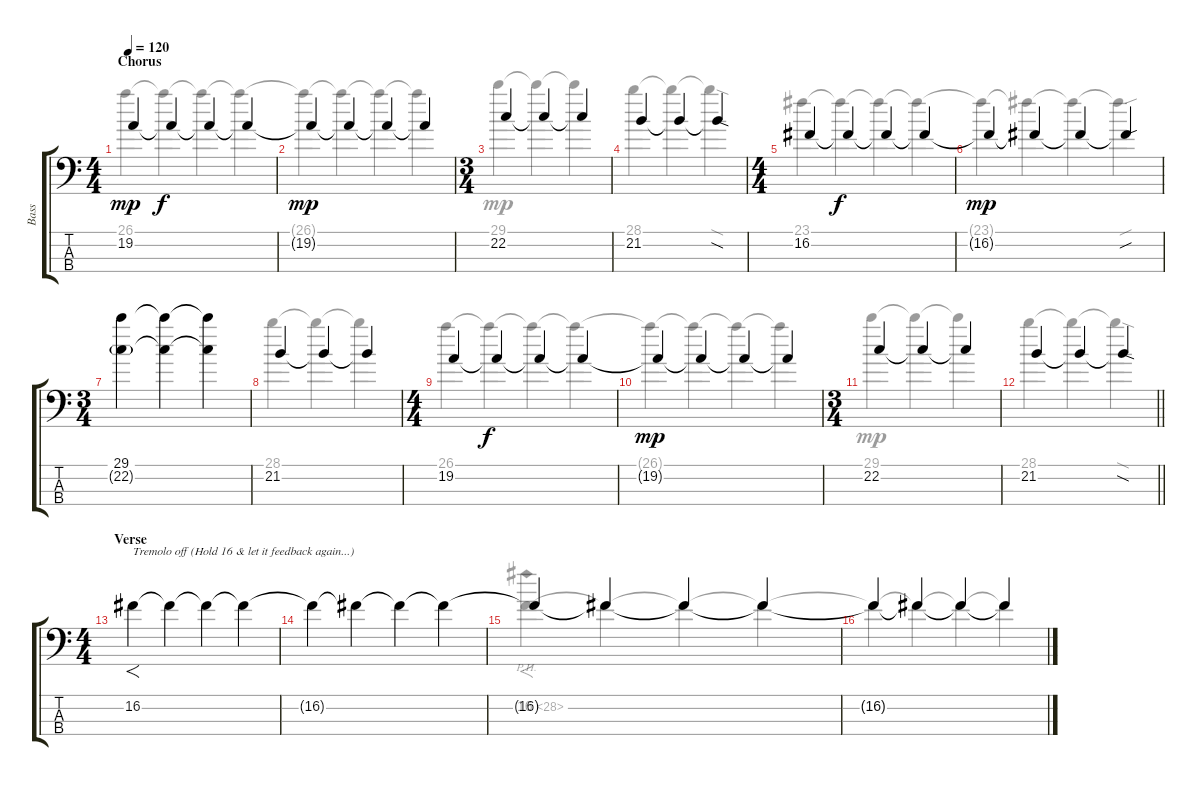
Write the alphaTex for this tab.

\track ("Bass" "Bass") {instrument electricbassfinger}
\staff {score tabs}
\tuning (G2 D2 A1 D1) {hide}
\voice
\ts (4 4)
\section ("" "Chorus")
\tempo 120
\clef f4
\ks c
19.2.4{dy mp} 19.2{t}.4{dy f} 19.2{t}.4 19.2{t}.4 |
19.2{t}.4{dy mp} 19.2{t}.4 19.2{t}.4 19.2{t}.4 |
\ts (3 4)
22.2.4 22.2{t}.4 22.2{t}.4 |
21.2.4 21.2{t}.4 21.2{sod t}.4 |
\ts (4 4)
16.2.4 16.2{t}.4{dy f} 16.2{t}.4 16.2{t}.4 |
16.2{t}.4{dy mp} 16.2{t}.4 16.2{t}.4 16.2{sou t}.4 |
\ts (3 4)
(29.1 22.2{g}).4 (29.1{t} 22.2{t}).4 (29.1{t} 22.2{t}).4 |
21.2.4 21.2{t}.4 21.2{t}.4 |
\ts (4 4)
19.2.4 19.2{t}.4{dy f} 19.2{t}.4 19.2{t}.4 |
19.2{t}.4{dy mp} 19.2{t}.4 19.2{t}.4 19.2{t}.4 |
\ts (3 4)
22.2.4 22.2{t}.4 22.2{t}.4 |
\barLineRight lightlight
21.2.4 21.2{t}.4 21.2{sod t}.4 |
\ts (4 4)
\section ("" "Verse")
16.2.4{f txt "Tremolo off (Hold 16 & let it feedback again...)"} 16.2{t}.4 16.2{t}.4 16.2{t}.4 |
16.2{t}.4 16.2{t}.4 16.2{t}.4 16.2{t}.4 |
16.2{t}.4 16.2{t}.4 16.2{t}.4 16.2{t}.4 |
16.2{t}.4 16.2{t}.4 16.2{t}.4 16.2{t}.4
\voice
\clef f4
\ottava regular
\simile none
\ks c
26.1.4{dy mp} 26.1{t}.4{dy f} 26.1{t}.4 26.1{t}.4 |
26.1{t}.4 26.1{t}.4 26.1{t}.4 26.1{t}.4 |
29.1.4{dy mp} 29.1{t}.4 29.1{t}.4 |
28.1.4 28.1{t}.4 28.1{sod t}.4 |
23.1.4 23.1{t}.4{dy f} 23.1{t}.4 23.1{t}.4 |
23.1{t}.4{dy mp} 23.1{t}.4 23.1{t}.4 23.1{sou t}.4 |
|
28.1.4 28.1{t}.4 28.1{t}.4 |
26.1.4 26.1{t}.4{dy f} 26.1{t}.4 26.1{t}.4 |
26.1{t}.4 26.1{t}.4 26.1{t}.4 26.1{t}.4 |
29.1.4{dy mp} 29.1{t}.4 29.1{t}.4 |
\barLineRight lightlight
28.1.4 28.1{t}.4 28.1{sod t}.4 |
|
|
16.2{ph 12}.4{f} 16.2{t}.4 16.2{t}.4 16.2{t}.4 |
16.2{t}.4 16.2{t}.4 16.2{t}.4 16.2{t}.4
